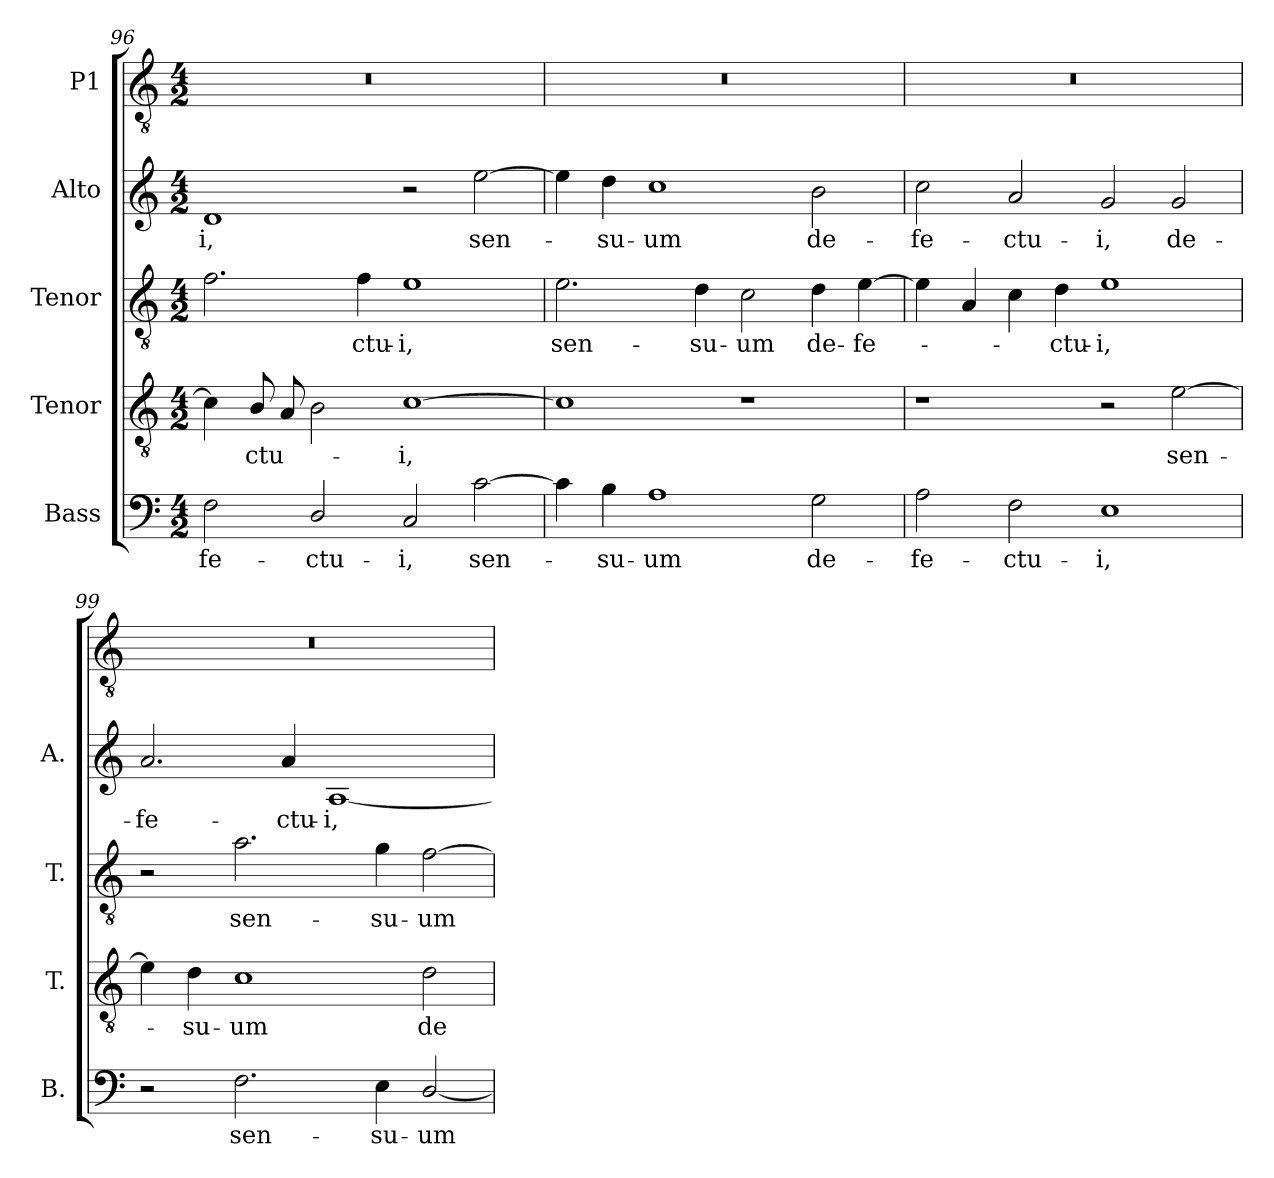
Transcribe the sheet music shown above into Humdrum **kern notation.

**kern	**text	**kern	**text	**kern	**text	**kern	**text	**kern
*part5	*part5	*part4	*part4	*part3	*part3	*part2	*part2	*part1
*staff5	*staff5	*staff4	*staff4	*staff3	*staff3	*staff2	*staff2	*staff1
*I"Bass	*	*I"Tenor	*	*I"Tenor	*	*I"Alto	*	*I"P1
*I'B.	*	*I'T.	*	*I'T.	*	*I'A.	*	*
*clefF4	*	*clefGv2	*	*clefGv2	*	*clefG2	*	*clefGv2
*	*	*ITrd7c12	*	*ITrd7c12	*	*	*	*ITrd7c12
*k[]	*	*k[]	*	*k[]	*	*k[]	*	*k[]
*C:	*	*C:	*	*C:	*	*C:	*	*C:
*M4/2	*	*M4/2	*	*M4/2	*	*M4/2	*	*M4/2
=96	=96	=96	=96	=96	=96	=96	=96	=96
!	!LO:LY:b:color=#000000	!	!	!	!	!	!	!
!	!	!	!	!	!	!	!LO:LY:b:color=#000000	!LO:N:vis=1
2Fi\	-fe-	4Ci\]	.	2.Fi\	.	1di	-i,	0r
!	!	!	!LO:LY:b:color=#000000	!	!	!	!	!
.	.	8BBi/	-ctu-	.	.	.	.	.
.	.	8AAi/	.	.	.	.	.	.
!	!LO:LY:b:color=#000000	!	!	!	!	!	!	!
2Di/	-ctu-	2BBi\	.	.	.	.	.	.
!	!	!	!	!	!LO:LY:b:color=#000000	!	!	!
.	.	.	.	4Fi\	-ctu-	.	.	.
!	!LO:LY:b:color=#000000	!	!	!	!	!	!	!
!	!	!	!LO:LY:b:color=#000000	!	!	!	!	!
!	!	!	!	!	!LO:LY:b:color=#000000	!	!	!
2Ci/	-i,	[1Ci	-i,	1Ei	-i,	2r	.	.
!	!LO:LY:b:color=#000000	!	!	!	!	!	!	!
!	!	!	!	!	!	!	!LO:LY:b:color=#000000	!
[2ci\	sen-	.	.	.	.	[2eei\	sen-	.
=97	=97	=97	=97	=97	=97	=97	=97	=97
!	!	!	!	!	!LO:LY:b:color=#000000	!	!	!LO:N:vis=1
4ci\]	.	1Ci]	.	2.Ei\	sen-	4eei\]	.	0r
!	!LO:LY:b:color=#000000	!	!	!	!	!	!	!
!	!	!	!	!	!	!	!LO:LY:b:color=#000000	!
4Bi\	-su-	.	.	.	.	4ddi\	-su-	.
!	!LO:LY:b:color=#000000	!	!	!	!	!	!	!
!	!	!	!	!	!	!	!LO:LY:b:color=#000000	!
1Ai	-um	.	.	.	.	1cci	-um	.
!	!	!	!	!	!LO:LY:b:color=#000000	!	!	!
.	.	.	.	4Di\	-su-	.	.	.
!	!	!	!	!	!LO:LY:b:color=#000000	!	!	!
.	.	1r	.	2Ci\	-um	.	.	.
!	!LO:LY:b:color=#000000	!	!	!	!	!	!	!
!	!	!	!	!	!LO:LY:b:color=#000000	!	!	!
!	!	!	!	!	!	!	!LO:LY:b:color=#000000	!
2Gi\	de-	.	.	4Di\	de-	2bi\	de-	.
!	!	!	!	!	!LO:LY:b:color=#000000	!	!	!
.	.	.	.	[4Ei\	-fe-	.	.	.
!!LO:LB:g=z
=98	=98	=98	=98	=98	=98	=98	=98	=98
!	!LO:LY:b:color=#000000	!	!	!	!	!	!	!
!	!	!	!	!	!	!	!LO:LY:b:color=#000000	!LO:N:vis=1
2Ai\	-fe-	1r	.	4Ei\]	.	2cci\	-fe-	0r
.	.	.	.	4AAi/	.	.	.	.
!	!LO:LY:b:color=#000000	!	!	!	!	!	!	!
!	!	!	!	!	!	!	!LO:LY:b:color=#000000	!
2Fi\	-ctu-	.	.	4Ci\	.	2ai/	-ctu-	.
!	!	!	!	!	!LO:LY:b:color=#000000	!	!	!
.	.	.	.	4Di\	-ctu-	.	.	.
!	!LO:LY:b:color=#000000	!	!	!	!	!	!	!
!	!	!	!	!	!LO:LY:b:color=#000000	!	!	!
!	!	!	!	!	!	!	!LO:LY:b:color=#000000	!
1Ei	-i,	2r	.	1Ei	-i,	2gi/	-i,	.
!	!	!	!LO:LY:b:color=#000000	!	!	!	!	!
!	!	!	!	!	!	!	!LO:LY:b:color=#000000	!
.	.	[2Ei\	sen-	.	.	2gi/	de-	.
=99	=99	=99	=99	=99	=99	=99	=99	=99
!	!	!	!	!	!	!	!LO:LY:b:color=#000000	!LO:N:vis=1
2r	.	4Ei\]	.	2r	.	2.ai/	-fe-	0r
!	!	!	!LO:LY:b:color=#000000	!	!	!	!	!
.	.	4Di\	-su-	.	.	.	.	.
!	!LO:LY:b:color=#000000	!	!	!	!	!	!	!
!	!	!	!LO:LY:b:color=#000000	!	!	!	!	!
!	!	!	!	!	!LO:LY:b:color=#000000	!	!	!
2.Fi\	sen-	1Ci	-um	2.Ai\	sen-	.	.	.
!	!	!	!	!	!	!	!LO:LY:b:color=#000000	!
.	.	.	.	.	.	4ai/	-ctu-	.
!	!	!	!	!	!	!	!LO:LY:b:color=#000000	!
.	.	.	.	.	.	[1Ai	-i,	.
!	!LO:LY:b:color=#000000	!	!	!	!	!	!	!
!	!	!	!	!	!LO:LY:b:color=#000000	!	!	!
4Ei\	-su-	.	.	4Gi\	-su-	.	.	.
!	!LO:LY:b:color=#000000	!	!	!	!	!	!	!
!	!	!	!LO:LY:b:color=#000000	!	!	!	!	!
!	!	!	!	!	!LO:LY:b:color=#000000	!	!	!
[2Di/	-um	2Di\	de-	[2Fi\	-um	.	.	.
=	=	=	=	=	=	=	=	=
*-	*-	*-	*-	*-	*-	*-	*-	*-
